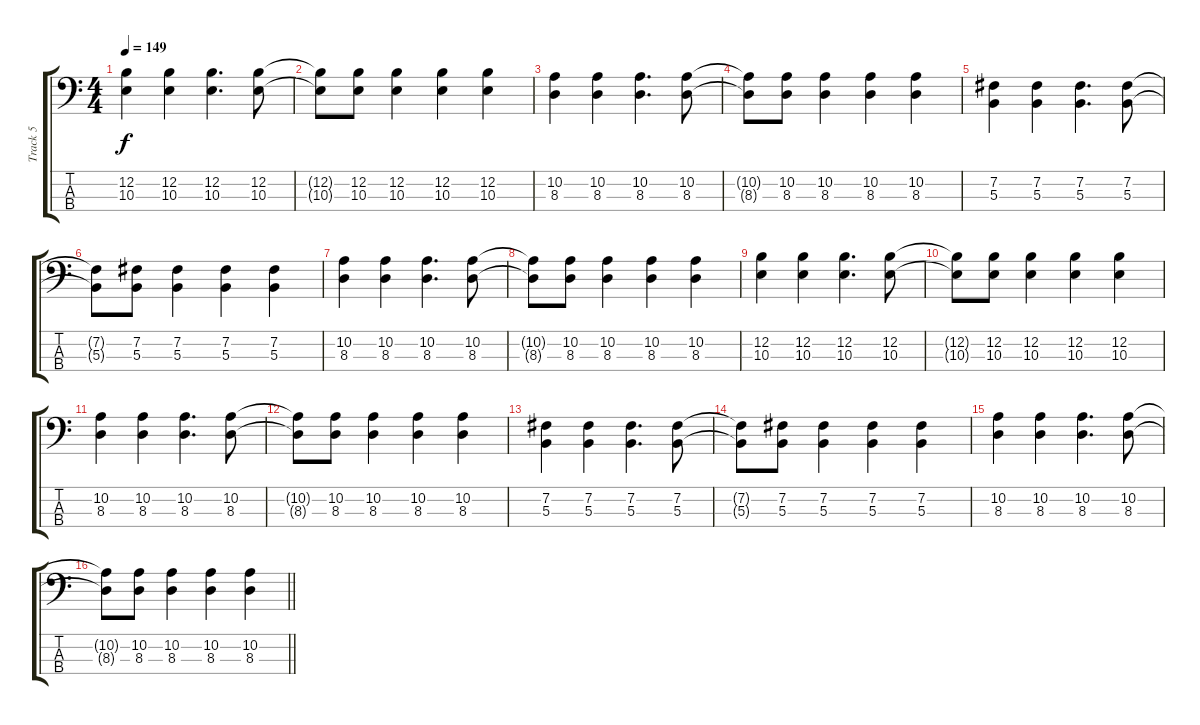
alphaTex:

\track ("Track 5" "Track 5") {instrument electricbasspick}
\staff {score tabs}
\tuning (E2 B1 Gb1 B0) {hide}
\ts (4 4)
\tempo 149
\clef f4
\ks c
(12.2 10.3).4{dy f} (12.2 10.3).4 (12.2 10.3).4{d} (12.2 10.3).8 |
(12.2{t} 10.3{t}).8 (12.2 10.3).8 (12.2 10.3).4 (12.2 10.3).4 (12.2 10.3).4 |
(10.2 8.3).4 (10.2 8.3).4 (10.2 8.3).4{d} (10.2 8.3).8 |
(10.2{t} 8.3{t}).8 (10.2 8.3).8 (10.2 8.3).4 (10.2 8.3).4 (10.2 8.3).4 |
(7.2 5.3).4 (7.2 5.3).4 (7.2 5.3).4{d} (7.2 5.3).8 |
(7.2{t} 5.3{t}).8 (7.2 5.3).8 (7.2 5.3).4 (7.2 5.3).4 (7.2 5.3).4 |
(10.2 8.3).4 (10.2 8.3).4 (10.2 8.3).4{d} (10.2 8.3).8 |
(10.2{t} 8.3{t}).8 (10.2 8.3).8 (10.2 8.3).4 (10.2 8.3).4 (10.2 8.3).4 |
(12.2 10.3).4 (12.2 10.3).4 (12.2 10.3).4{d} (12.2 10.3).8 |
(12.2{t} 10.3{t}).8 (12.2 10.3).8 (12.2 10.3).4 (12.2 10.3).4 (12.2 10.3).4 |
(10.2 8.3).4 (10.2 8.3).4 (10.2 8.3).4{d} (10.2 8.3).8 |
(10.2{t} 8.3{t}).8 (10.2 8.3).8 (10.2 8.3).4 (10.2 8.3).4 (10.2 8.3).4 |
(7.2 5.3).4 (7.2 5.3).4 (7.2 5.3).4{d} (7.2 5.3).8 |
(7.2{t} 5.3{t}).8 (7.2 5.3).8 (7.2 5.3).4 (7.2 5.3).4 (7.2 5.3).4 |
(10.2 8.3).4 (10.2 8.3).4 (10.2 8.3).4{d} (10.2 8.3).8 |
\barLineRight lightlight
(10.2{t} 8.3{t}).8 (10.2 8.3).8 (10.2 8.3).4 (10.2 8.3).4 (10.2 8.3).4
